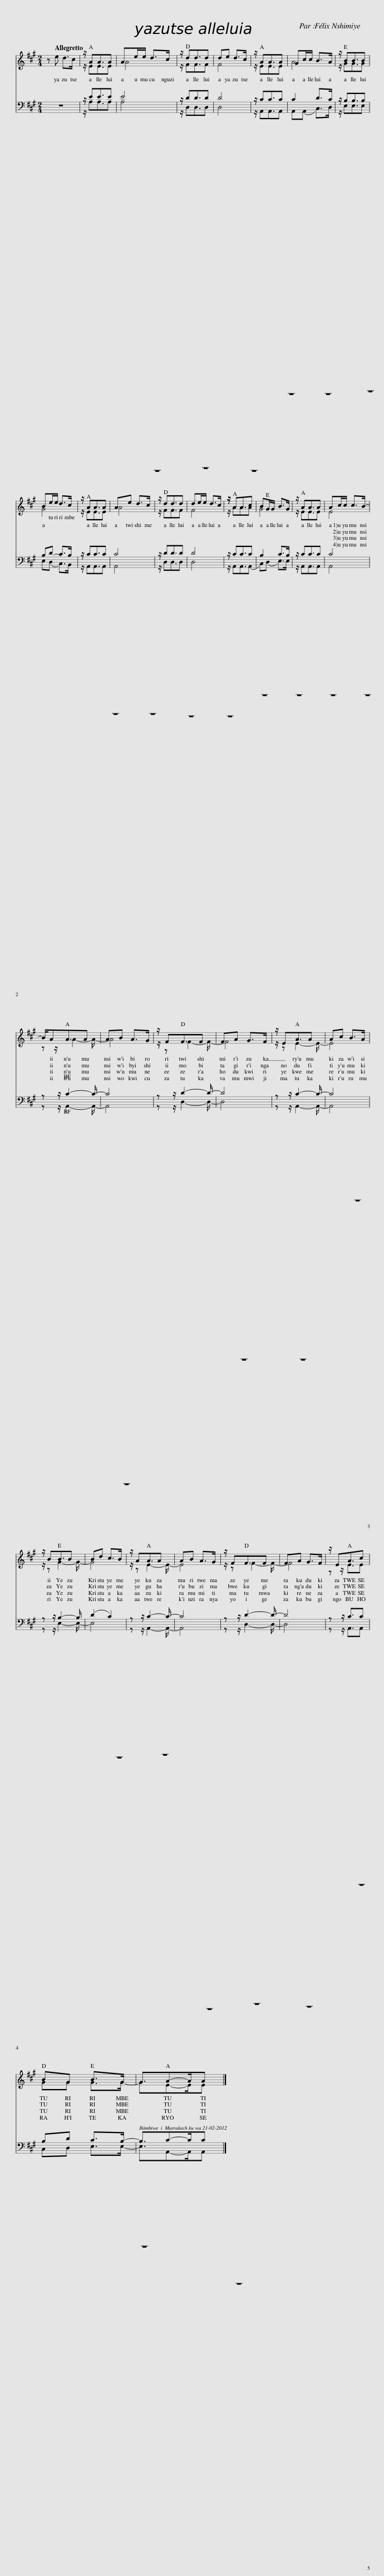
X:1
%%score { ( 1 3 ) | ( 2 4 5 ) }
L:1/8
M:2/4
I:linebreak $
K:A
V:1 treble
V:3 treble
V:2 bass
V:4 bass
V:5 bass
V:1
 z[Q:1/4=120] e d>c | z/ AA3/2A | Ae/e/ d>c | z/ dd3/2d | de d>c | %5
 z/ AA3/2A | Gc/c/ B>A | z/ BB3/2B |$ Be/e/ d>c | z/ AA3/2A | %10
 Ae d>c | z/ dd3/2d | de/e/ d>c | z/ AA3/2c | BG/G/ B>G | %15
 z/ AA3/2A | Ac/c/ c>B- |$ B/AA3/2A | AB A>G | z/ FF3/2F | %20
 FA G>F | z/ EA3/2A | Ac B>A |$ z/ BB3/2B | Bd c>B | %25
 z/ AA3/2A | AB A>G | z/ FF3/2F | FA G>F | z/ EA3/2c |$ %30
 BG B>G | G3/2A-A/A |] %32
V:2
 z4 | z4 | z4 | z4 | z4 | %5
 z4 | z4 | z4 |$ z4 | z4 | %10
 z4 | z4 | z4 | z4 | z4 | %15
 z4 | z4 |$ z4 | z4 | z4 | %20
 z4 | z4 | z4 |$ z4 | z4 | %25
 z4 | z4 | z4 | z4 | z4 |$ %30
 z4 | z4 |] %32
V:3
 x4 | z/ EE3/2E | A4 | z/ FF3/2F | F4 | %5
 z/ EE3/2E | A4 | z/ GG3/2G |$ G4 | z/ EE3/2E | %10
 A4 | z/ FF3/2F | F4 | z/ AA3/2A | G4 | %15
 z/ EE3/2E | E4 |$ z z/ A2- A/- | A4 | z/ z F2- F/- | %20
 F4 | z/ z E2- E/- | E4 |$ z/ z G2- G/- | G4 | %25
 z/ z E2- E/- | E4 | z/ z F2- F/- | F4 | z z/ E3/2E |$ %30
 GG G>G- | G3/2E-E/E |] %32
V:4
 x4 | z/ EE3/2E | E4 | z/ DD3/2D | D4 | %5
 z/ CC3/2C | C2 D>C | z/ B,B,3/2B, |$ B,(D C>)B, | z/ CC3/2C | %10
 C4 | z/ DD3/2D | D4 | z/ CC3/2C | B,2 C>B, | %15
 z/ CC3/2C | C4 |$ z z/ C2- C/- | C4 | z z/ D2- D/- | %20
 D4 | z z/ C2- C/- | C4 |$ z z/ B,2- B,/ | (D2 C2) | %25
 z z/ C2- C/- | C4 | z z/ D2- D/- | D4 | z z/ C3/2C |$ %30
 B,D C>B,- | B,3/2C-C/C |] %32
V:5
 x4 | z/ A,A,3/2A, | A,4 | z/ D,D,3/2D, | D,4 | %5
 z/ A,,A,,3/2A,, | A,,(A,, C,>)D, | z/ E,E,3/2E, |$ E,(D, C,>)B,, | z/ A,,A,,3/2A,, | %10
 A,,4 | z/ D,D,3/2D, | D,4 | z/ A,,A,,3/2(A,, | C,)(D, E,>)E, | %15
 z/ A,,A,,3/2A,, | A,,4 |$ z z/ A,,2- A,,/- | A,,4 | z z/ D,2- D,/- | %20
 D,4 | z z/ A,,2- A,,/- | A,,4 |$ z z/ E,2- E,/- | E,4 | %25
 z z/ A,,2- A,,/- | A,,4 | z z/ D,2- D,/- | D,4 | z z/ A,,3/2A,, |$ %30
 C,D, E,>E,- | E,3/2A,,-A,,/A,, |] %32
